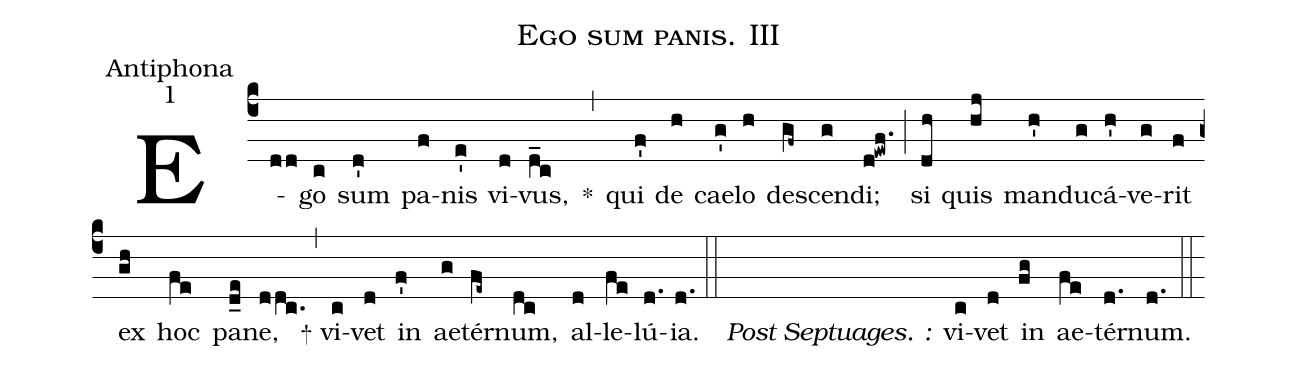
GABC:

name:Ego sum panis. III;
office-part:Antiphona;
mode:1;
%%
(c4) E(dd)go(c) sum(d') pa(f)nis(e') vi(d)vus,(d_c) *(,) qui(f') de(h) cae(g')lo(h) de(gf~)scen(g)di;(d!ewf.) (;) si(dh) quis(hj) man(h')du(g)cá(h')ve(g)rit(f) ex(gh) hoc(fe) pa(d_e)ne,(ddc.) (,) + vi(c)vet(d) in(f') ae(g)tér(fe~)num,(dc) al(d)le(fe)lú(d.){ia}.(d.) (::)
() <i>Post Septuages. :</i>() vi(c)vet(d) in(fg) ae(fe)tér(d.)num.(d.) (::)
